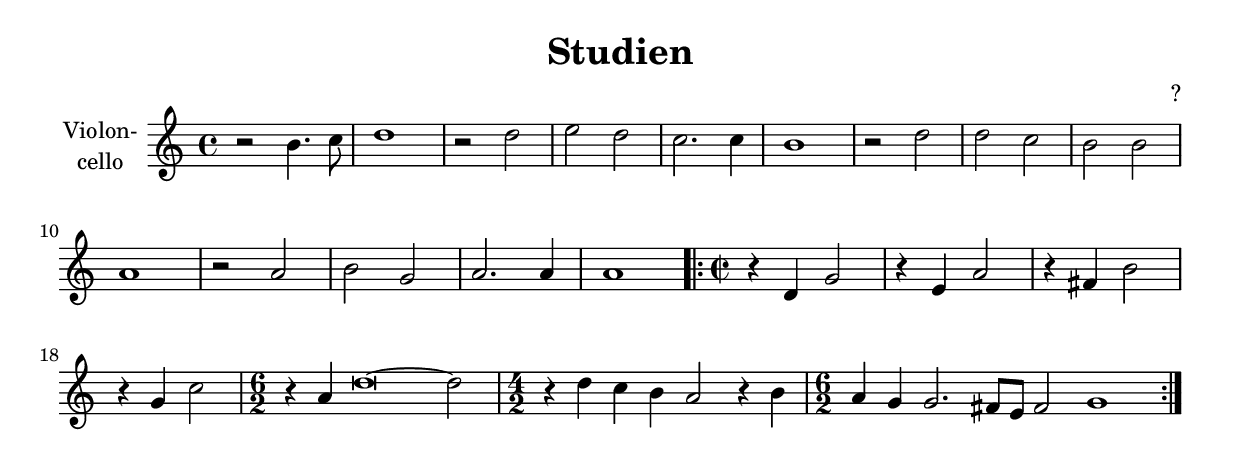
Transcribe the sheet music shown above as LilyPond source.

\version "2.14.2"
\include "deutsch.ly"

#(set-global-staff-size 19.9)

\header {
  title = "Studien"
  composer = "?"
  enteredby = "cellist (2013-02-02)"
}

voiceconsts = {
% \numericTimeSignature
 \compressFullBarRests
}

introa = { \tempo "Nr. 1 Moderato " 4=70 \key c \major \time 4/4 \clef "tenor" }
introb = { \break \tempo "Nr. 2 Allegro moderato e marcato " 4=90 \key d \major \time 3/8 \clef "tenor" }
introc = { \break \tempo "Nr. 3 Andante " 4=70 \key g \major \time 3/4 }

%minstr = "harpsichord"
mihi = "clarinet"
%minstr = "accordion"
milo = "bassoon"

cresc = \markup \italic "crescendo"
dolce = \markup \italic "dolce"
pcant = \markup { \dynamic p \italic " cantabile" }
pizz  = \markup \bold \italic "pizz."

\include "v1.ily"

music = \new StaffGroup <<
      \new Staff {
	\set Staff.midiInstrument = \milo
	\set Staff.instrumentName = \markup \center-column { "Violon-" "cello" }
	\transpose c c { \va }
      }
>>

\book {
  \score {
    \music
    \layout {}
  }

  \score {
    \unfoldRepeats \music

    \midi {
      \context {
        \Score
      }
    }
  }
}
